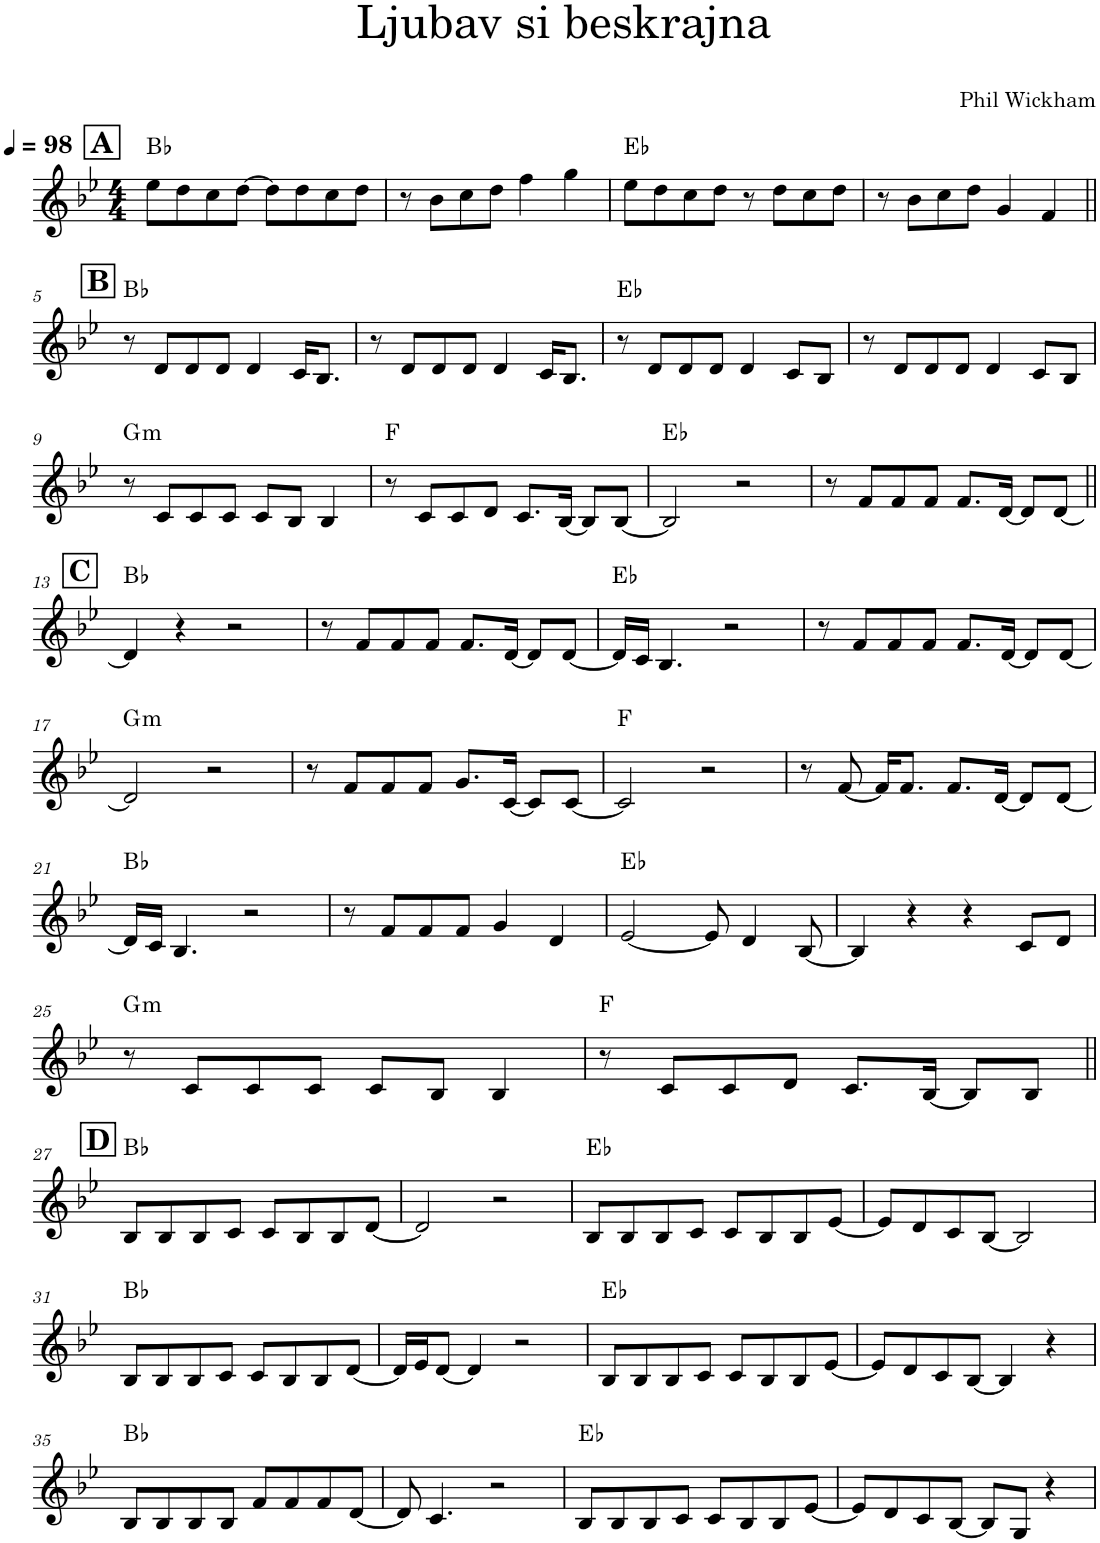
**kern	**harte
*part1	*part1
*staff1	*
*I"Piano, setBfree DSP Tonewheel Organ	*
*I'Pno.	*
*clefG2	*
*k[b-e-]	*
*M4/4	*
*MM98	*
!!LO:REH:place=s1:a:B:cj:fs=14:t=A
=1	=1
8ee-\L	Bb:maj
8dd\	.
8cc\	.
[8dd\J	.
8dd\L]	.
8dd\	.
8cc\	.
8dd\J	.
=2	=2
!	!LO:H:kt=N.C.
8r	N
8b-\L	.
8cc\	.
8dd\J	.
4ff\	.
4gg\	.
=3	=3
8ee-\L	Eb:maj
8dd\	.
8cc\	.
8dd\J	.
8r	.
8dd\L	.
8cc\	.
8dd\J	.
=4	=4
!	!LO:H:kt=N.C.
8r	N
8b-\L	.
8cc\	.
8dd\J	.
4g/	.
4f/	.
!!LO:LB:g=z
!!LO:REH:place=s1:a:B:cj:fs=14:t=B
=5||	=5||
8r	Bb:maj
8d/L	.
8d/	.
8d/J	.
4d/	.
16c/KL	.
8.B-/J	.
=6	=6
!	!LO:H:kt=N.C.
8r	N
8d/L	.
8d/	.
8d/J	.
4d/	.
16c/KL	.
8.B-/J	.
=7	=7
8r	Eb:maj
8d/L	.
8d/	.
8d/J	.
4d/	.
8c/L	.
8B-/J	.
=8	=8
!	!LO:H:kt=N.C.
8r	N
8d/L	.
8d/	.
8d/J	.
4d/	.
8c/L	.
8B-/J	.
!!LO:LB:g=z
=9	=9
!	!LO:H:kt=m
8r	G:min
8c/L	.
8c/	.
8c/J	.
8c/L	.
8B-/J	.
4B-/	.
=10	=10
8r	F:maj
8c/L	.
8c/	.
8d/J	.
8.c/L	.
[16B-/Jk	.
8B-/L]	.
[8B-/J	.
=11	=11
2B-/]	Eb:maj
2r	.
=12	=12
8r	.
8f/L	.
8f/	.
8f/J	.
8.f/L	.
[16d/Jk	.
8d/L]	.
[8d/J	.
!!LO:LB:g=z
!!LO:REH:place=s1:a:B:cj:fs=14:t=C
=13||	=13||
4d/]	Bb:maj
4r	.
2r	.
=14	=14
!	!LO:H:kt=N.C.
8r	N
8f/L	.
8f/	.
8f/J	.
8.f/L	.
[16d/Jk	.
8d/L]	.
[8d/J	.
=15	=15
16d/LL]	Eb:maj
16c/JJ	.
4.B-/	.
2r	.
=16	=16
!	!LO:H:kt=N.C.
8r	N
8f/L	.
8f/	.
8f/J	.
8.f/L	.
[16d/Jk	.
8d/L]	.
[8d/J	.
!!LO:LB:g=z
=17	=17
!	!LO:H:kt=m
2d/]	G:min
2r	.
=18	=18
!	!LO:H:kt=N.C.
8r	N
8f/L	.
8f/	.
8f/J	.
8.g/L	.
[16c/Jk	.
8c/L]	.
[8c/J	.
=19	=19
2c/]	F:maj
2r	.
=20	=20
!	!LO:H:kt=N.C.
8r	N
[8f/	.
16f/KL]	.
8.f/J	.
8.f/L	.
[16d/Jk	.
8d/L]	.
[8d/J	.
!!LO:LB:g=z
=21	=21
16d/LL]	Bb:maj
16c/JJ	.
4.B-/	.
2r	.
=22	=22
!	!LO:H:kt=N.C.
8r	N
8f/L	.
8f/	.
8f/J	.
4g/	.
4d/	.
=23	=23
[2e-/	Eb:maj
8e-/]	.
4d/	.
[8B-/	.
=24	=24
!	!LO:H:kt=N.C.
4B-/]	N
4r	.
4r	.
8c/L	.
8d/J	.
!!LO:LB:g=z
=25	=25
!	!LO:H:kt=m
8r	G:min
8c/L	.
8c/	.
8c/J	.
8c/L	.
8B-/J	.
4B-/	.
=26	=26
8r	F:maj
8c/L	.
8c/	.
8d/J	.
8.c/L	.
[16B-/Jk	.
8B-/L]	.
8B-/J	.
!!LO:LB:g=z
!!LO:REH:place=s1:a:B:cj:fs=14:t=D
=27||	=27||
8B-/L	Bb:maj
8B-/	.
8B-/	.
8c/J	.
8c/L	.
8B-/	.
8B-/	.
[8d/J	.
=28	=28
!	!LO:H:kt=N.C.
2d/]	N
2r	.
=29	=29
8B-/L	Eb:maj
8B-/	.
8B-/	.
8c/J	.
8c/L	.
8B-/	.
8B-/	.
[8e-/J	.
=30	=30
!	!LO:H:kt=N.C.
8e-/L]	N
8d/	.
8c/	.
[8B-/J	.
2B-/]	.
!!LO:LB:g=z
=31	=31
8B-/L	Bb:maj
8B-/	.
8B-/	.
8c/J	.
8c/L	.
8B-/	.
8B-/	.
[8d/J	.
=32	=32
!	!LO:H:kt=N.C.
16d/LL]	N
16e-/J	.
[8d/J	.
4d/]	.
2r	.
=33	=33
8B-/L	Eb:maj
8B-/	.
8B-/	.
8c/J	.
8c/L	.
8B-/	.
8B-/	.
[8e-/J	.
=34	=34
!	!LO:H:kt=N.C.
8e-/L]	N
8d/	.
8c/	.
[8B-/J	.
4B-/]	.
4r	.
!!LO:LB:g=z
=35	=35
8B-/L	Bb:maj
8B-/	.
8B-/	.
8B-/J	.
8f/L	.
8f/	.
8f/	.
[8d/J	.
=36	=36
!	!LO:H:kt=N.C.
8d/]	N
4.c/	.
2r	.
=37	=37
8B-/L	Eb:maj
8B-/	.
8B-/	.
8c/J	.
8c/L	.
8B-/	.
8B-/	.
[8e-/J	.
=38	=38
!	!LO:H:kt=N.C.
8e-/L]	N
8d/	.
8c/	.
[8B-/J	.
8B-/L]	.
8G/J	.
4r	.
=	=
*-	*-
